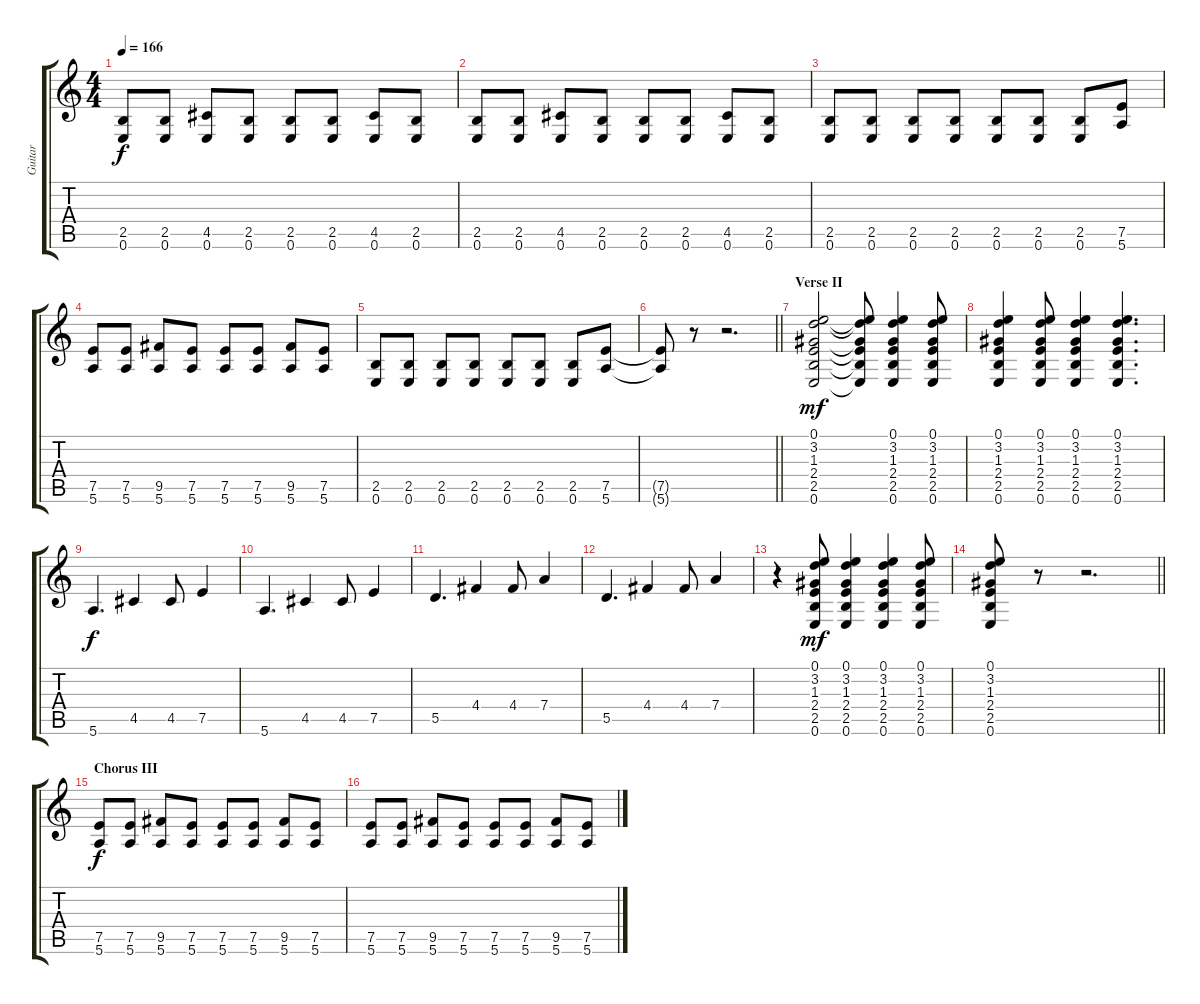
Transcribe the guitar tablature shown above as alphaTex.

\track ("Guitar" "Guitar") {instrument electricguitarclean}
\staff {score tabs}
\tuning (E4 B3 G3 D3 A2 E2) {hide}
\ts (4 4)
\tempo 166
\clef g2
\ks c
(2.5 0.6).8{dy f} (2.5 0.6).8 (4.5 0.6).8 (2.5 0.6).8 (2.5 0.6).8 (2.5 0.6).8 (4.5 0.6).8 (2.5 0.6).8 |
(2.5 0.6).8 (2.5 0.6).8 (4.5 0.6).8 (2.5 0.6).8 (2.5 0.6).8 (2.5 0.6).8 (4.5 0.6).8 (2.5 0.6).8 |
(2.5 0.6).8 (2.5 0.6).8 (2.5 0.6).8 (2.5 0.6).8 (2.5 0.6).8 (2.5 0.6).8 (2.5 0.6).8 (7.5 5.6).8 |
(7.5 5.6).8 (7.5 5.6).8 (9.5 5.6).8 (7.5 5.6).8 (7.5 5.6).8 (7.5 5.6).8 (9.5 5.6).8 (7.5 5.6).8 |
(2.5 0.6).8 (2.5 0.6).8 (2.5 0.6).8 (2.5 0.6).8 (2.5 0.6).8 (2.5 0.6).8 (2.5 0.6).8 (7.5 5.6).8 |
\barLineRight lightlight
(7.5{t} 5.6{t}).8 r.8 r.2{d} |
\section ("" "Verse II")
(0.1 3.2 1.3 2.4 2.5 0.6).2{dy mf} (0.1{t} 3.2{t} 1.3{t} 2.4{t} 2.5{t} 0.6{t}).8 (0.1 3.2 1.3 2.4 2.5 0.6).4 (0.1 3.2 1.3 2.4 2.5 0.6).8 |
(0.1 3.2 1.3 2.4 2.5 0.6).4 (0.1 3.2 1.3 2.4 2.5 0.6).8 (0.1 3.2 1.3 2.4 2.5 0.6).4 (0.1 3.2 1.3 2.4 2.5 0.6).4{d} |
5.6.4{d dy f} 4.5.4 4.5.8 7.5.4 |
5.6.4{d} 4.5.4 4.5.8 7.5.4 |
5.5.4{d} 4.4.4 4.4.8 7.4.4 |
5.5.4{d} 4.4.4 4.4.8 7.4.4 |
r.4 (0.1 3.2 1.3 2.4 2.5 0.6).8{dy mf} (0.1 3.2 1.3 2.4 2.5 0.6).4 (0.1 3.2 1.3 2.4 2.5 0.6).4 (0.1 3.2 1.3 2.4 2.5 0.6).8 |
\barLineRight lightlight
(0.1 3.2 1.3 2.4 2.5 0.6).8 r.8 r.2{d} |
\section ("" "Chorus III")
(7.5 5.6).8{dy f} (7.5 5.6).8 (9.5 5.6).8 (7.5 5.6).8 (7.5 5.6).8 (7.5 5.6).8 (9.5 5.6).8 (7.5 5.6).8 |
(7.5 5.6).8 (7.5 5.6).8 (9.5 5.6).8 (7.5 5.6).8 (7.5 5.6).8 (7.5 5.6).8 (9.5 5.6).8 (7.5 5.6).8
